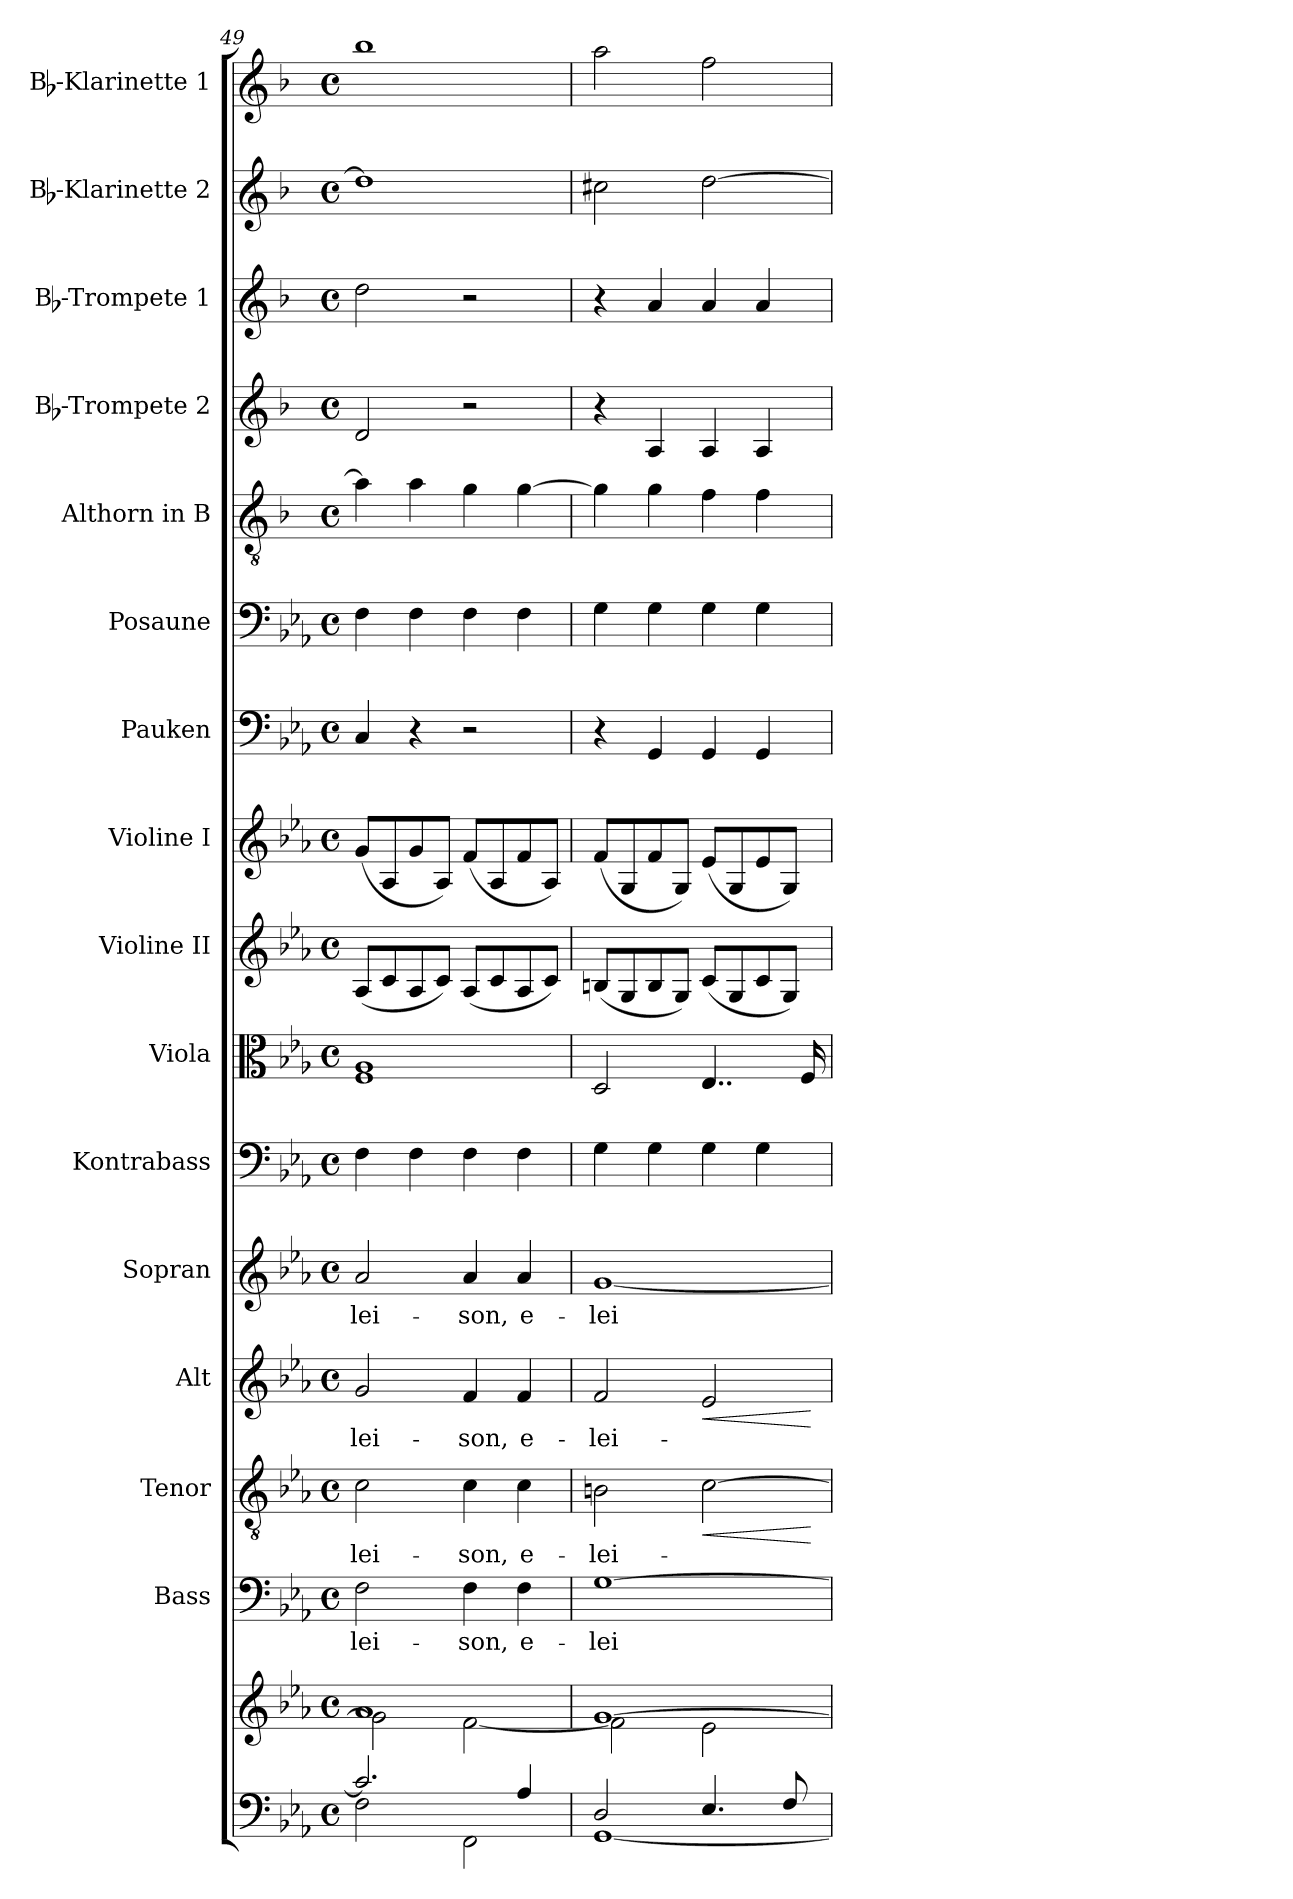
**kern	**kern	**kern	**text	**kern	**text	**dynam	**kern	**text	**dynam	**kern	**text	**kern	**kern	**kern	**kern	**kern	**kern	**kern	**kern	**kern	**kern	**kern
*part16	*part16	*part15	*part15	*part14	*part14	*part14	*part13	*part13	*part13	*part12	*part12	*part11	*part10	*part9	*part8	*part7	*part6	*part5	*part4	*part3	*part2	*part1
*staff17	*staff16	*staff15	*staff15	*staff14	*staff14	*staff14	*staff13	*staff13	*staff13	*staff12	*staff12	*staff11	*staff10	*staff9	*staff8	*staff7	*staff6	*staff5	*staff4	*staff3	*staff2	*staff1
*	*	*I"Bass	*	*I"Tenor	*	*	*I"Alt	*	*	*I"Sopran	*	*I"Kontrabass	*I"Viola	*I"Violine II	*I"Violine I	*I"Pauken	*I"Posaune	*I"Althorn in B	*I"Bb-Trompete 2	*I"Bb-Trompete 1	*I"Bb-Klarinette 2	*I"Bb-Klarinette 1
*	*	*I'B.	*	*I'T.	*	*	*I'A.	*	*	*I'S.	*	*I'Kb.	*I'Vla.	*I'Vl. II	*I'Vl. I	*I'Pk.	*I'Pos.	*	*I'Bb Trp. 2	*I'Bb Trp. 1	*I'Bb Kl. 2	*I'Bb Kl. 1
!!LO:PB:g=z
*clefF4	*clefG2	*clefF4	*	*clefGv2	*	*	*clefG2	*	*	*clefG2	*	*clefF4	*clefC3	*clefG2	*clefG2	*clefF4	*clefF4	*clefGv2	*clefG2	*clefG2	*clefG2	*clefG2
*	*	*	*	*	*	*	*	*	*	*	*	*ITrd7c12	*	*	*	*	*	*ITrd1c2	*ITrd1c2	*ITrd1c2	*ITrd1c2	*ITrd1c2
*k[b-e-a-]	*k[b-e-a-]	*k[b-e-a-]	*	*k[b-e-a-]	*	*	*k[b-e-a-]	*	*	*k[b-e-a-]	*	*k[b-e-a-]	*k[b-e-a-]	*k[b-e-a-]	*k[b-e-a-]	*k[b-e-a-]	*k[b-e-a-]	*k[b-e-a-]	*k[b-e-a-]	*k[b-e-a-]	*k[b-e-a-]	*k[b-e-a-]
*E-:	*E-:	*E-:	*	*E-:	*	*	*E-:	*	*	*E-:	*	*E-:	*E-:	*E-:	*E-:	*E-:	*E-:	*E-:	*E-:	*E-:	*E-:	*E-:
*M4/4	*M4/4	*M4/4	*	*M4/4	*	*	*M4/4	*	*	*M4/4	*	*M4/4	*M4/4	*M4/4	*M4/4	*M4/4	*M4/4	*M4/4	*M4/4	*M4/4	*M4/4	*M4/4
*met(c)	*met(c)	*met(c)	*	*met(c)	*	*	*met(c)	*	*	*met(c)	*	*met(c)	*met(c)	*met(c)	*met(c)	*met(c)	*met(c)	*met(c)	*met(c)	*met(c)	*met(c)	*met(c)
=49	=49	=49	=49	=49	=49	=49	=49	=49	=49	=49	=49	=49	=49	=49	=49	=49	=49	=49	=49	=49	=49	=49
*^	*^	*	*	*	*	*	*	*	*	*	*	*	*	*	*	*	*	*	*	*	*	*
!	!	!	!	!	!LO:LY:b	!	!LO:LY:b	!	!	!LO:LY:b	!	!	!LO:LY:b	!	!	!	!	!	!	!	!	!	!	!
2.c/]	2F\	1a-	2g\]	2F\	-lei-	2c\	-lei-	.	2g/	-lei-	.	2a-/	-lei-	4FF\	1F 1A-	(<8A-/L	(<8g/L	4C/	4F\	4g\]	2c/	2cc\	1cc]	1aa-
.	.	.	.	.	.	.	.	.	.	.	.	.	.	.	.	8c/	8A-/	.	.	.	.	.	.	.
.	.	.	.	.	.	.	.	.	.	.	.	.	.	4FF\	.	8A-/	8g/	4r	4F\	4g\	.	.	.	.
.	.	.	.	.	.	.	.	.	.	.	.	.	.	.	.	8c/J)	8A-/J)	.	.	.	.	.	.	.
!	!	!	!	!	!LO:LY:b	!	!LO:LY:b	!	!	!LO:LY:b	!	!	!LO:LY:b	!	!	!	!	!	!	!	!	!	!	!
.	2FF\	.	[<2f\	4F\	-son,	4c\	-son,	.	4f/	-son,	.	4a-/	-son,	4FF\	.	(<8A-/L	(<8f/L	2r	4F\	4f\	2r	2r	.	.
.	.	.	.	.	.	.	.	.	.	.	.	.	.	.	.	8c/	8A-/	.	.	.	.	.	.	.
!	!	!	!	!	!LO:LY:b	!	!LO:LY:b	!	!	!LO:LY:b	!	!	!LO:LY:b	!	!	!	!	!	!	!	!	!	!	!
4A-/	.	.	.	4F\	e-	4c\	e-	.	4f/	e-	.	4a-/	e-	4FF\	.	8A-/	8f/	.	4F\	[4f\	.	.	.	.
.	.	.	.	.	.	.	.	.	.	.	.	.	.	.	.	8c/J)	8A-/J)	.	.	.	.	.	.	.
=50	=50	=50	=50	=50	=50	=50	=50	=50	=50	=50	=50	=50	=50	=50	=50	=50	=50	=50	=50	=50	=50	=50	=50	=50
!	!	!	!	!	!LO:LY:b	!	!LO:LY:b	!	!	!LO:LY:b	!	!	!LO:LY:b	!	!	!	!	!	!	!	!	!	!	!
2D/	[<1GG	[>1g	2f\]	[1G	-lei-	2Bn\	-lei-	.	2f/	-lei-	.	[1g	-lei-	4GG\	2D/	(<8Bn/L	(<8f/L	4r	4G\	4f\]	4r	4r	2bn\	2gg\
.	.	.	.	.	.	.	.	.	.	.	.	.	.	.	.	8G/	8G/	.	.	.	.	.	.	.
.	.	.	.	.	.	.	.	.	.	.	.	.	.	4GG\	.	8B/	8f/	4GG/	4G\	4f\	4G/	4g/	.	.
.	.	.	.	.	.	.	.	.	.	.	.	.	.	.	.	8G/J)	8G/J)	.	.	.	.	.	.	.
!	!	!	!	!	!	!	!	!LO:HP:b	!	!	!LO:HP:b	!	!	!	!	!	!	!	!	!	!	!	!	!
4.E-/	.	.	2e-\	.	.	[2c\	.	<	2e-/	.	<	.	.	4GG\	4..E-/	(<8c/L	(<8e-/L	4GG/	4G\	4e-\	4G/	4g/	[2cc\	2ee-\
.	.	.	.	.	.	.	.	.	.	.	.	.	.	.	.	8G/	8G/	.	.	.	.	.	.	.
.	.	.	.	.	.	.	.	.	.	.	.	.	.	4GG\	.	8c/	8e-/	4GG/	4G\	4e-\	4G/	4g/	.	.
8F/	.	.	.	.	.	.	.	.	.	.	.	.	.	.	.	8G/J)	8G/J)	.	.	.	.	.	.	.
.	.	.	.	.	.	.	.	.	.	.	.	.	.	.	16F/	.	.	.	.	.	.	.	.	.
*v	*v	*	*	*	*	*	*	*	*	*	*	*	*	*	*	*	*	*	*	*	*	*	*	*
*	*v	*v	*	*	*	*	*	*	*	*	*	*	*	*	*	*	*	*	*	*	*	*	*
.	.	.	.	.	.	[	.	.	[	.	.	.	.	.	.	.	.	.	.	.	.	.
=	=	=	=	=	=	=	=	=	=	=	=	=	=	=	=	=	=	=	=	=	=	=
*-	*-	*-	*-	*-	*-	*-	*-	*-	*-	*-	*-	*-	*-	*-	*-	*-	*-	*-	*-	*-	*-	*-
